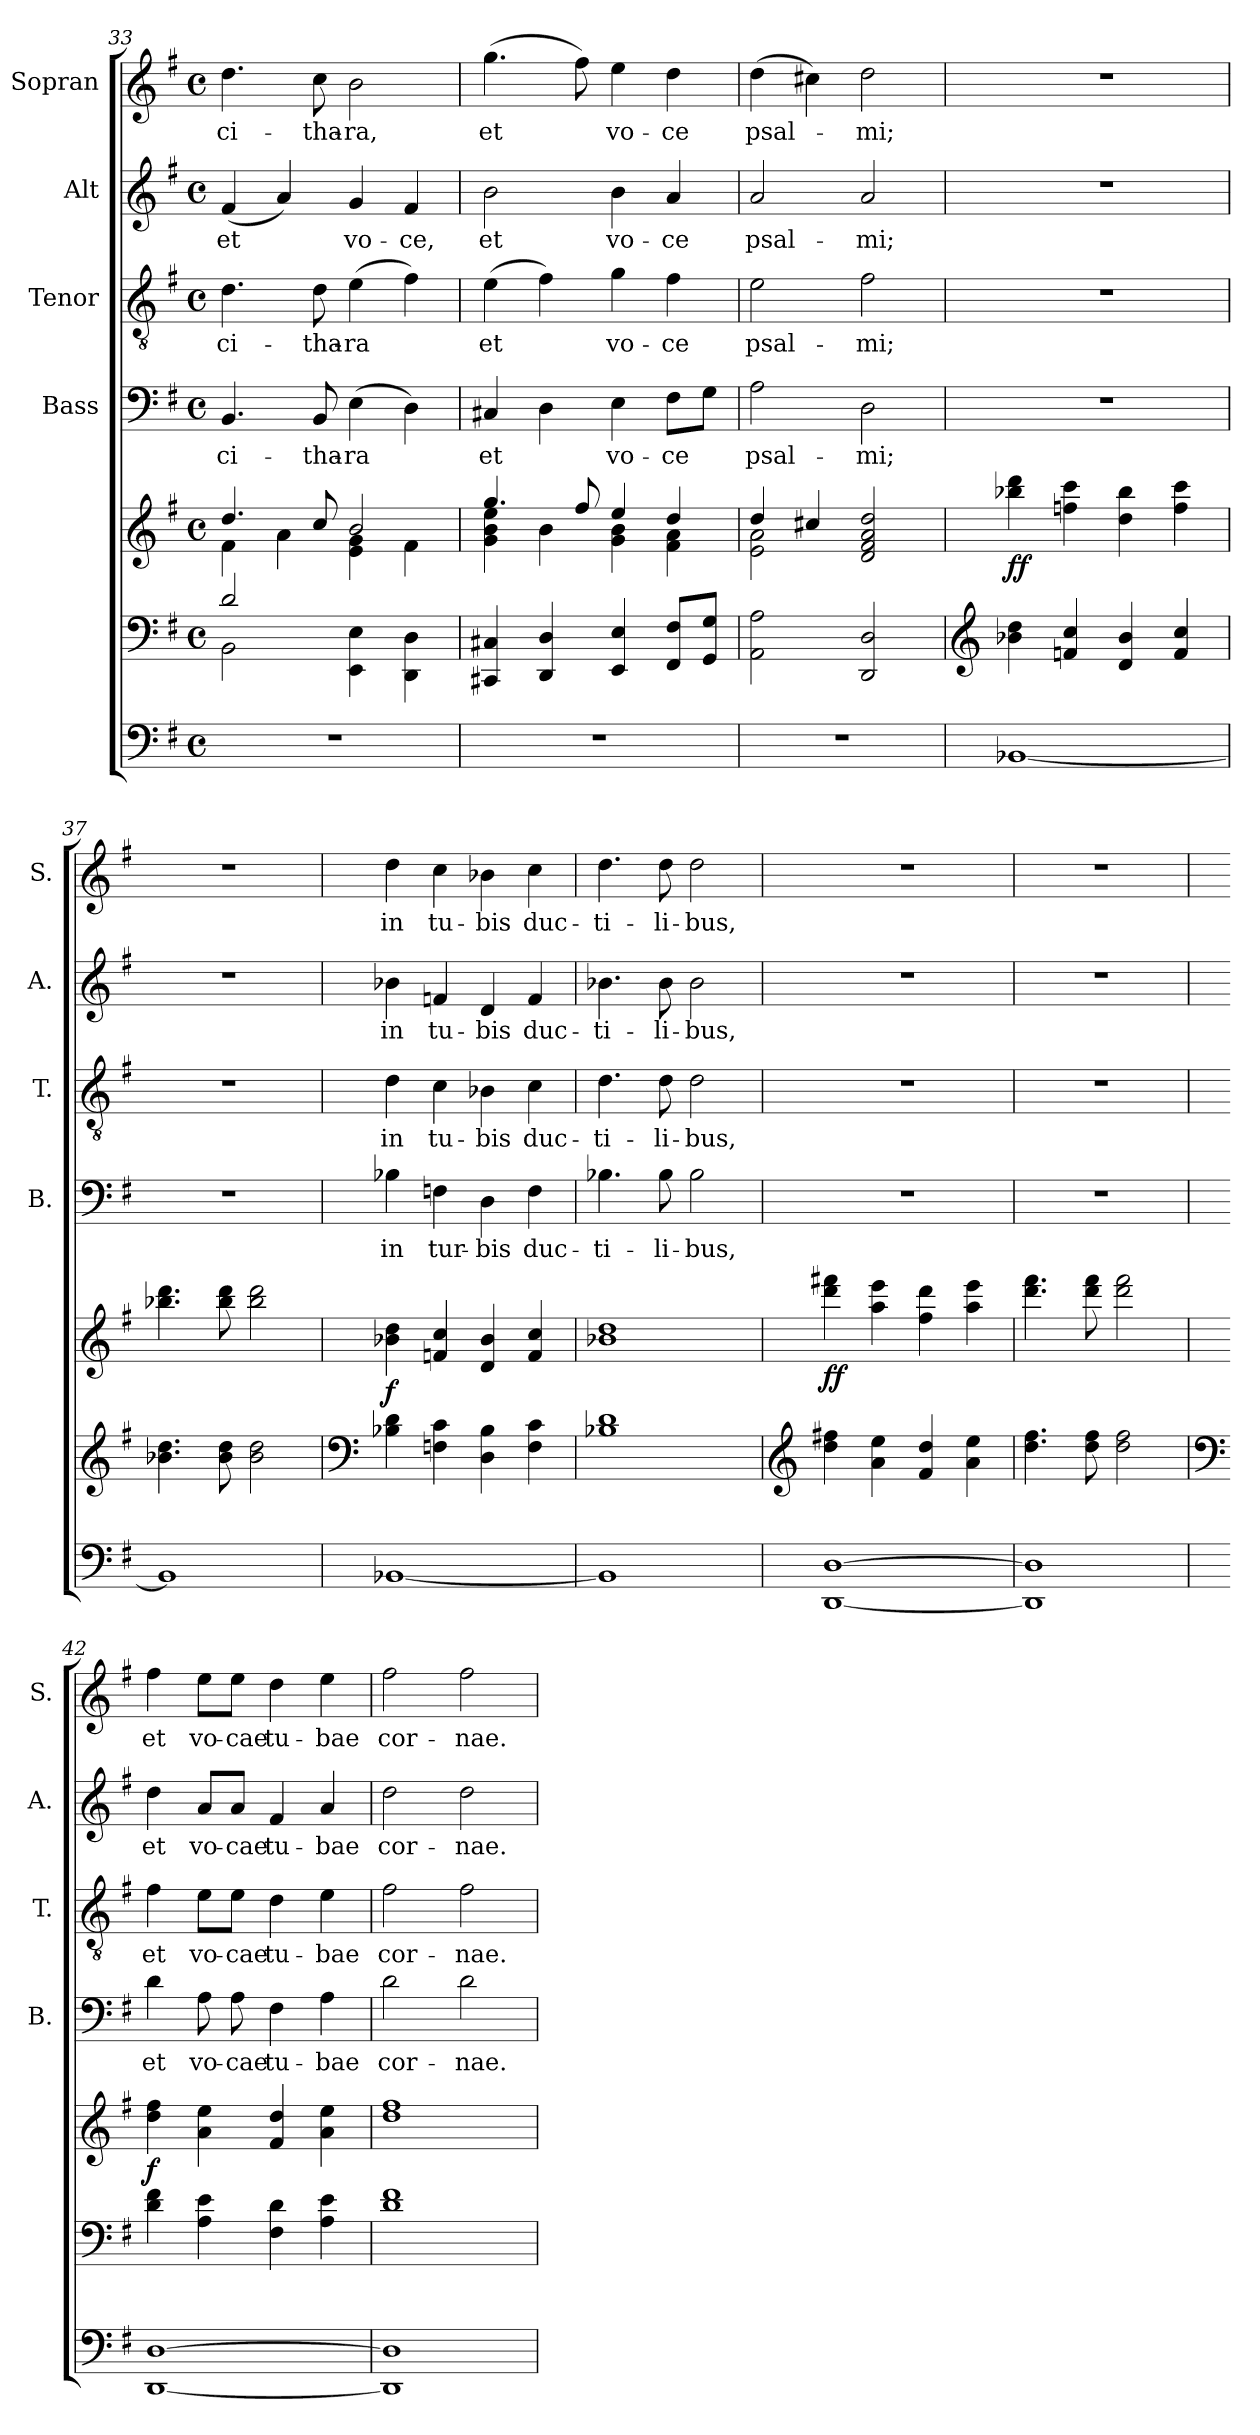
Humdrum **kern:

**kern	**kern	**kern	**dynam	**kern	**text	**kern	**text	**kern	**text	**kern	**text
*part6	*part5	*part5	*part5	*part4	*part4	*part3	*part3	*part2	*part2	*part1	*part1
*staff7	*staff6	*staff5	*staff5/6	*staff4	*staff4	*staff3	*staff3	*staff2	*staff2	*staff1	*staff1
*	*	*	*	*I"Bass	*	*I"Tenor	*	*I"Alt	*	*I"Sopran	*
*	*	*	*	*I'B.	*	*I'T.	*	*I'A.	*	*I'S.	*
*clefF4	*clefF4	*clefG2	*	*clefF4	*	*clefGv2	*	*clefG2	*	*clefG2	*
*k[f#]	*k[f#]	*k[f#]	*	*k[f#]	*	*k[f#]	*	*k[f#]	*	*k[f#]	*
*G:	*G:	*G:	*	*G:	*	*G:	*	*G:	*	*G:	*
*M4/4	*M4/4	*M4/4	*	*M4/4	*	*M4/4	*	*M4/4	*	*M4/4	*
*met(c)	*met(c)	*met(c)	*	*met(c)	*	*met(c)	*	*met(c)	*	*met(c)	*
=33	=33	=33	=33	=33	=33	=33	=33	=33	=33	=33	=33
*	*^	*^	*	*	*	*	*	*	*	*	*
!	!	!	!	!	!	!	!LO:LY:b	!	!LO:LY:b	!	!LO:LY:b	!	!LO:LY:b
1r	2d/	2BB\	4.dd/	4f#\	.	4.BB/	ci-	4.d\	ci-	(<4f#/	et	4.dd\	ci-
.	.	.	.	4a\	.	.	.	.	.	4a/)	.	.	.
!	!	!	!	!	!	!	!LO:LY:b	!	!LO:LY:b	!	!	!	!LO:LY:b
.	.	.	8cc/	.	.	8BB/	-tha-	8d\	-tha-	.	.	8cc\	-tha-
!	!	!	!	!	!	!	!LO:LY:b	!	!LO:LY:b	!	!LO:LY:b	!	!LO:LY:b
.	2ryy	4EE\ 4E\	2b/	4e\ 4g\	.	(>4E\	-ra	(>4e\	-ra	4g/	vo-	2b\	-ra,
!	!	!	!	!	!	!	!	!	!	!	!LO:LY:b	!	!
.	.	4DD\ 4D\	.	4f#\	.	4D\)	.	4f#\)	.	4f#/	-ce,	.	.
=34	=34	=34	=34	=34	=34	=34	=34	=34	=34	=34	=34	=34	=34
!	!	!	!	!	!	!	!LO:LY:b	!	!LO:LY:b	!	!LO:LY:b	!	!LO:LY:b
*	*v	*v	*	*	*	*	*	*	*	*	*	*	*
1r	4CC#X/ 4C#X/	4.gg/	4g\ 4b\ 4ee\	.	4C#X/	et	(>4e\	et	2b\	et	(>4.gg\	et
.	4DD/ 4D/	.	4b\	.	4D\	.	4f#\)	.	.	.	.	.
.	.	8ff#/	.	.	.	.	.	.	.	.	8ff#\)	.
!	!	!	!	!	!	!LO:LY:b	!	!LO:LY:b	!	!LO:LY:b	!	!LO:LY:b
.	4EE/ 4E/	4ee/	4g\ 4b\	.	4E\	vo-	4g\	vo-	4b\	vo-	4ee\	vo-
!	!	!	!	!	!	!LO:LY:b	!	!LO:LY:b	!	!LO:LY:b	!	!LO:LY:b
.	8FF#/ 8F#/L	4dd/	4f#\ 4a\	.	8F#\L	-ce	4f#\	-ce	4a/	-ce	4dd\	-ce
.	8GG/ 8G/J	.	.	.	8G\J	.	.	.	.	.	.	.
=35	=35	=35	=35	=35	=35	=35	=35	=35	=35	=35	=35	=35
!	!	!	!	!	!	!LO:LY:b	!	!LO:LY:b	!	!LO:LY:b	!	!LO:LY:b
1r	2AA\ 2A\	4dd/	2e\ 2a\	.	2A\	psal-	2e\	psal-	2a/	psal-	(>4dd\	psal-
.	.	4cc#X/	.	.	.	.	.	.	.	.	4cc#X\)	.
!	!	!	!	!	!	!LO:LY:b	!	!LO:LY:b	!	!LO:LY:b	!	!LO:LY:b
.	2DD/ 2D/	2d/ 2f#/ 2a/ 2dd/	2ryy	.	2D\	-mi;	2f#\	-mi;	2a/	-mi;	2dd\	-mi;
*	*	*v	*v	*	*	*	*	*	*	*	*	*
!!LO:PB:g=z
=36	=36	=36	=36	=36	=36	=36	=36	=36	=36	=36	=36
*	*clefG2	*	*	*	*	*	*	*	*	*	*
*	*	*^	*	*	*	*	*	*	*	*	*
!	!	!	!	!LO:DY:b	!	!	!	!	!	!	!	!
*	*	*v	*v	*	*	*	*	*	*	*	*	*
[1BB-X	4b-X\ 4dd\	4bb-X\ 4ddd\	ff	1r	.	1r	.	1r	.	1r	.
.	4fn/ 4cc/	4ffn\ 4ccc\	.	.	.	.	.	.	.	.	.
.	4d/ 4b-/	4dd\ 4bb-\	.	.	.	.	.	.	.	.	.
.	4f/ 4cc/	4ff\ 4ccc\	.	.	.	.	.	.	.	.	.
=37	=37	=37	=37	=37	=37	=37	=37	=37	=37	=37	=37
1BB-]	4.b-X\ 4.dd\	4.bb-X\ 4.ddd\	.	1r	.	1r	.	1r	.	1r	.
.	8b-\ 8dd\	8bb-\ 8ddd\	.	.	.	.	.	.	.	.	.
.	2b-\ 2dd\	2bb-\ 2ddd\	.	.	.	.	.	.	.	.	.
=38	=38	=38	=38	=38	=38	=38	=38	=38	=38	=38	=38
*	*clefF4	*	*	*	*	*	*	*	*	*	*
!	!	!	!LO:DY:b	!	!LO:LY:b	!	!LO:LY:b	!	!LO:LY:b	!	!LO:LY:b
[1BB-X	4B-X\ 4d\	4b-X\ 4dd\	f	4B-X\	in	4d\	in	4b-X\	in	4dd\	in
!	!	!	!	!	!LO:LY:b	!	!LO:LY:b	!	!LO:LY:b	!	!LO:LY:b
.	4Fn\ 4c\	4fn/ 4cc/	.	4Fn\	tur-	4c\	tu-	4fn/	tu-	4cc\	tu-
!	!	!	!	!	!LO:LY:b	!	!LO:LY:b	!	!LO:LY:b	!	!LO:LY:b
.	4D\ 4B-\	4d/ 4b-/	.	4D\	-bis	4B-X\	-bis	4d/	-bis	4b-X\	-bis
!	!	!	!	!	!LO:LY:b	!	!LO:LY:b	!	!LO:LY:b	!	!LO:LY:b
.	4F\ 4c\	4f/ 4cc/	.	4F\	duc-	4c\	duc-	4f/	duc-	4cc\	duc-
=39	=39	=39	=39	=39	=39	=39	=39	=39	=39	=39	=39
!	!	!	!	!	!LO:LY:b	!	!LO:LY:b	!	!LO:LY:b	!	!LO:LY:b
1BB-]	1B-X 1d	1b-X 1dd	.	4.B-X\	-ti-	4.d\	-ti-	4.b-X\	-ti-	4.dd\	-ti-
!	!	!	!	!	!LO:LY:b	!	!LO:LY:b	!	!LO:LY:b	!	!LO:LY:b
.	.	.	.	8B-\	-li-	8d\	-li-	8b-\	-li-	8dd\	-li-
!	!	!	!	!	!LO:LY:b	!	!LO:LY:b	!	!LO:LY:b	!	!LO:LY:b
.	.	.	.	2B-\	-bus,	2d\	-bus,	2b-\	-bus,	2dd\	-bus,
=40	=40	=40	=40	=40	=40	=40	=40	=40	=40	=40	=40
*	*clefG2	*	*	*	*	*	*	*	*	*	*
!	!	!	!LO:DY:b	!	!	!	!	!	!	!	!
[1DD [1D	4dd\ 4ff#X\	4ddd\ 4fff#X\	ff	1r	.	1r	.	1r	.	1r	.
.	4a\ 4ee\	4aa\ 4eee\	.	.	.	.	.	.	.	.	.
.	4f#/ 4dd/	4ff#\ 4ddd\	.	.	.	.	.	.	.	.	.
.	4a\ 4ee\	4aa\ 4eee\	.	.	.	.	.	.	.	.	.
=41	=41	=41	=41	=41	=41	=41	=41	=41	=41	=41	=41
1DD] 1D]	4.dd\ 4.ff#\	4.ddd\ 4.fff#\	.	1r	.	1r	.	1r	.	1r	.
.	8dd\ 8ff#\	8ddd\ 8fff#\	.	.	.	.	.	.	.	.	.
.	2dd\ 2ff#\	2ddd\ 2fff#\	.	.	.	.	.	.	.	.	.
!!LO:LB:g=z
=42	=42	=42	=42	=42	=42	=42	=42	=42	=42	=42	=42
*	*clefF4	*	*	*	*	*	*	*	*	*	*
!	!	!	!LO:DY:b	!	!LO:LY:b	!	!LO:LY:b	!	!LO:LY:b	!	!LO:LY:b
[1DD [1D	4d\ 4f#\	4dd\ 4ff#\	f	4d\	et	4f#\	et	4dd\	et	4ff#\	et
!	!	!	!	!	!LO:LY:b	!	!LO:LY:b	!	!LO:LY:b	!	!LO:LY:b
.	4A\ 4e\	4a\ 4ee\	.	8A\	vo-	8e\L	vo-	8a/L	vo-	8ee\L	vo-
!	!	!	!	!	!LO:LY:b	!	!LO:LY:b	!	!LO:LY:b	!	!LO:LY:b
.	.	.	.	8A\	-cae	8e\J	-cae	8a/J	-cae	8ee\J	-cae
!	!	!	!	!	!LO:LY:b	!	!LO:LY:b	!	!LO:LY:b	!	!LO:LY:b
.	4F#\ 4d\	4f#/ 4dd/	.	4F#\	tu-	4d\	tu-	4f#/	tu-	4dd\	tu-
!	!	!	!	!	!LO:LY:b	!	!LO:LY:b	!	!LO:LY:b	!	!LO:LY:b
.	4A\ 4e\	4a\ 4ee\	.	4A\	-bae	4e\	-bae	4a/	-bae	4ee\	-bae
=43	=43	=43	=43	=43	=43	=43	=43	=43	=43	=43	=43
!	!	!	!	!	!LO:LY:b	!	!LO:LY:b	!	!LO:LY:b	!	!LO:LY:b
1DD] 1D]	1d 1f#	1dd 1ff#	.	2d\	cor-	2f#\	cor-	2dd\	cor-	2ff#\	cor-
!	!	!	!	!	!LO:LY:b	!	!LO:LY:b	!	!LO:LY:b	!	!LO:LY:b
.	.	.	.	2d\	-nae.	2f#\	-nae.	2dd\	-nae.	2ff#\	-nae.
=	=	=	=	=	=	=	=	=	=	=	=
*-	*-	*-	*-	*-	*-	*-	*-	*-	*-	*-	*-
